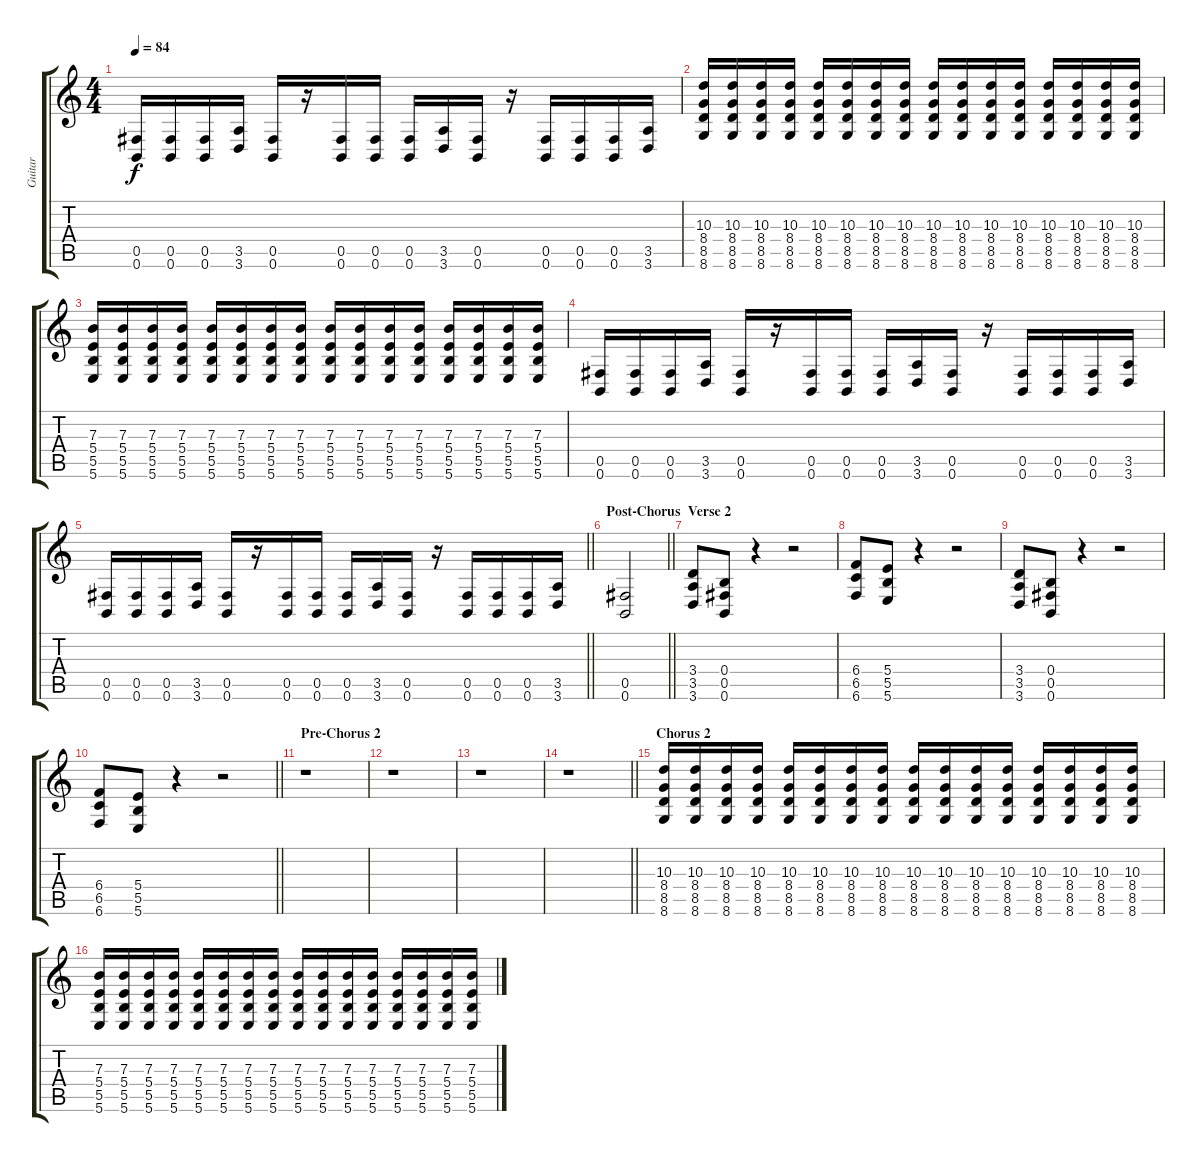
\track ("Guitar" "Guitar") {instrument overdrivenguitar}
\staff {score tabs}
\tuning (Db4 Ab3 E3 B2 Gb2 B1) {hide}
\ts (4 4)
\tempo 84
\clef g2
\ks c
(0.5 0.6).16{dy f} (0.5 0.6).16 (0.5 0.6).16 (3.5 3.6).16 (0.5 0.6).16 r.16 (0.5 0.6).16 (0.5 0.6).16 (0.5 0.6).16 (3.5 3.6).16 (0.5 0.6).16 r.16 (0.5 0.6).16 (0.5 0.6).16 (0.5 0.6).16 (3.5 3.6).16 |
(10.3 8.4 8.5 8.6).16 (10.3 8.4 8.5 8.6).16 (10.3 8.4 8.5 8.6).16 (10.3 8.4 8.5 8.6).16 (10.3 8.4 8.5 8.6).16 (10.3 8.4 8.5 8.6).16 (10.3 8.4 8.5 8.6).16 (10.3 8.4 8.5 8.6).16 (10.3 8.4 8.5 8.6).16 (10.3 8.4 8.5 8.6).16 (10.3 8.4 8.5 8.6).16 (10.3 8.4 8.5 8.6).16 (10.3 8.4 8.5 8.6).16 (10.3 8.4 8.5 8.6).16 (10.3 8.4 8.5 8.6).16 (10.3 8.4 8.5 8.6).16 |
(7.3 5.4 5.5 5.6).16 (7.3 5.4 5.5 5.6).16 (7.3 5.4 5.5 5.6).16 (7.3 5.4 5.5 5.6).16 (7.3 5.4 5.5 5.6).16 (7.3 5.4 5.5 5.6).16 (7.3 5.4 5.5 5.6).16 (7.3 5.4 5.5 5.6).16 (7.3 5.4 5.5 5.6).16 (7.3 5.4 5.5 5.6).16 (7.3 5.4 5.5 5.6).16 (7.3 5.4 5.5 5.6).16 (7.3 5.4 5.5 5.6).16 (7.3 5.4 5.5 5.6).16 (7.3 5.4 5.5 5.6).16 (7.3 5.4 5.5 5.6).16 |
(0.5 0.6).16 (0.5 0.6).16 (0.5 0.6).16 (3.5 3.6).16 (0.5 0.6).16 r.16 (0.5 0.6).16 (0.5 0.6).16 (0.5 0.6).16 (3.5 3.6).16 (0.5 0.6).16 r.16 (0.5 0.6).16 (0.5 0.6).16 (0.5 0.6).16 (3.5 3.6).16 |
\barLineRight lightlight
(0.5 0.6).16 (0.5 0.6).16 (0.5 0.6).16 (3.5 3.6).16 (0.5 0.6).16 r.16 (0.5 0.6).16 (0.5 0.6).16 (0.5 0.6).16 (3.5 3.6).16 (0.5 0.6).16 r.16 (0.5 0.6).16 (0.5 0.6).16 (0.5 0.6).16 (3.5 3.6).16 |
\section ("" "Post-Chorus")
\barLineRight lightlight
(0.5 0.6).2 |
\section ("" "Verse 2")
(3.4 3.5 3.6).8 (0.4 0.5 0.6).8 r.4 r.2 |
(6.4 6.5 6.6).8 (5.4 5.5 5.6).8 r.4 r.2 |
(3.4 3.5 3.6).8 (0.4 0.5 0.6).8 r.4 r.2 |
\barLineRight lightlight
(6.4 6.5 6.6).8 (5.4 5.5 5.6).8 r.4 r.2 |
\section ("" "Pre-Chorus 2")
r.1 |
r.1 |
r.1 |
\barLineRight lightlight
r.1 |
\section ("" "Chorus 2")
(10.3 8.4 8.5 8.6).16 (10.3 8.4 8.5 8.6).16 (10.3 8.4 8.5 8.6).16 (10.3 8.4 8.5 8.6).16 (10.3 8.4 8.5 8.6).16 (10.3 8.4 8.5 8.6).16 (10.3 8.4 8.5 8.6).16 (10.3 8.4 8.5 8.6).16 (10.3 8.4 8.5 8.6).16 (10.3 8.4 8.5 8.6).16 (10.3 8.4 8.5 8.6).16 (10.3 8.4 8.5 8.6).16 (10.3 8.4 8.5 8.6).16 (10.3 8.4 8.5 8.6).16 (10.3 8.4 8.5 8.6).16 (10.3 8.4 8.5 8.6).16 |
(7.3 5.4 5.5 5.6).16 (7.3 5.4 5.5 5.6).16 (7.3 5.4 5.5 5.6).16 (7.3 5.4 5.5 5.6).16 (7.3 5.4 5.5 5.6).16 (7.3 5.4 5.5 5.6).16 (7.3 5.4 5.5 5.6).16 (7.3 5.4 5.5 5.6).16 (7.3 5.4 5.5 5.6).16 (7.3 5.4 5.5 5.6).16 (7.3 5.4 5.5 5.6).16 (7.3 5.4 5.5 5.6).16 (7.3 5.4 5.5 5.6).16 (7.3 5.4 5.5 5.6).16 (7.3 5.4 5.5 5.6).16 (7.3 5.4 5.5 5.6).16
